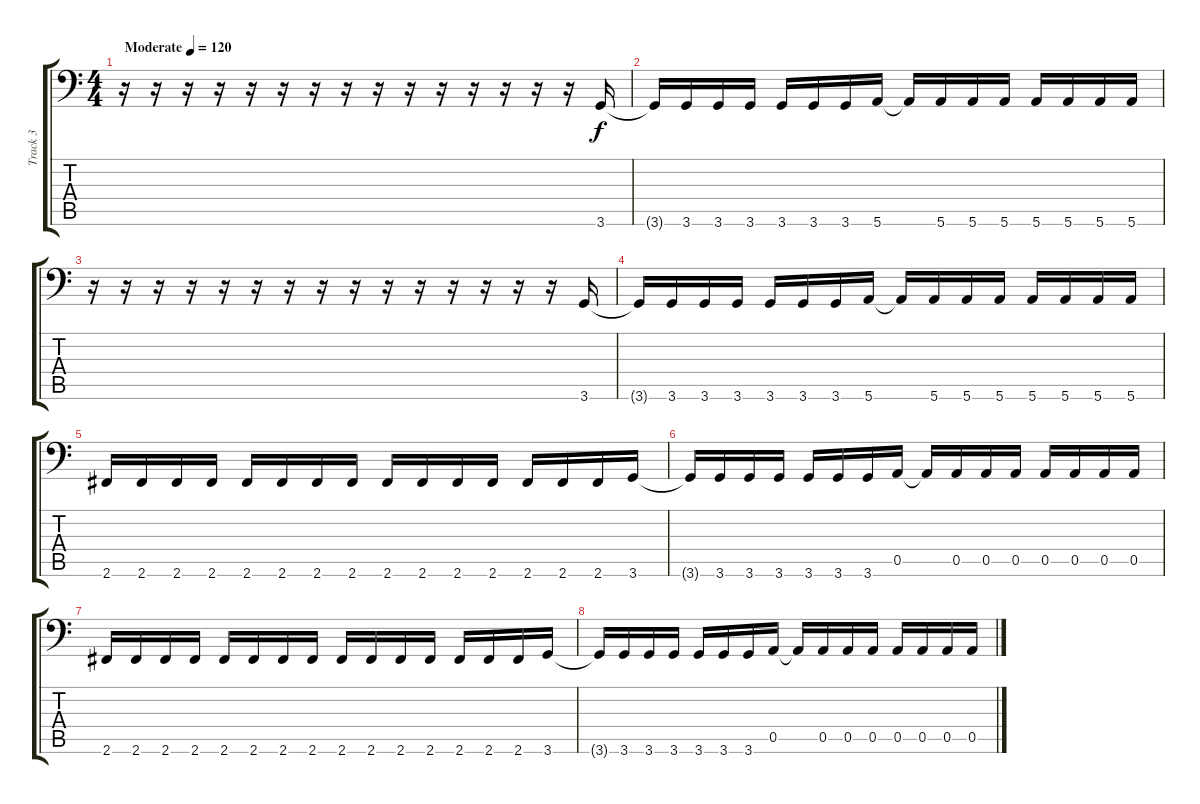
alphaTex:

\track ("Track 3" "Track 3") {instrument electricbasspick}
\staff {score tabs}
\tuning (E3 B2 G2 D2 A1 E1) {hide}
\ts (4 4)
\tempo (120 "Moderate")
\clef f4
\ks c
r.16{dy f instrument electricbasspick} r.16 r.16 r.16 r.16 r.16 r.16 r.16 r.16 r.16 r.16 r.16 r.16 r.16 r.16 3.6.16 |
3.6{t}.16 3.6.16 3.6.16 3.6.16 3.6.16 3.6.16 3.6.16 5.6.16 5.6{t}.16 5.6.16 5.6.16 5.6.16 5.6.16 5.6.16 5.6.16 5.6.16 |
r.16 r.16 r.16 r.16 r.16 r.16 r.16 r.16 r.16 r.16 r.16 r.16 r.16 r.16 r.16 3.6.16 |
3.6{t}.16 3.6.16 3.6.16 3.6.16 3.6.16 3.6.16 3.6.16 5.6.16 5.6{t}.16 5.6.16 5.6.16 5.6.16 5.6.16 5.6.16 5.6.16 5.6.16 |
2.6.16 2.6.16 2.6.16 2.6.16 2.6.16 2.6.16 2.6.16 2.6.16 2.6.16 2.6.16 2.6.16 2.6.16 2.6.16 2.6.16 2.6.16 3.6.16 |
3.6{t}.16 3.6.16 3.6.16 3.6.16 3.6.16 3.6.16 3.6.16 0.5.16 0.5{t}.16 0.5.16 0.5.16 0.5.16 0.5.16 0.5.16 0.5.16 0.5.16 |
2.6.16 2.6.16 2.6.16 2.6.16 2.6.16 2.6.16 2.6.16 2.6.16 2.6.16 2.6.16 2.6.16 2.6.16 2.6.16 2.6.16 2.6.16 3.6.16 |
3.6{t}.16 3.6.16 3.6.16 3.6.16 3.6.16 3.6.16 3.6.16 0.5.16 0.5{t}.16 0.5.16 0.5.16 0.5.16 0.5.16 0.5.16 0.5.16 0.5.16
